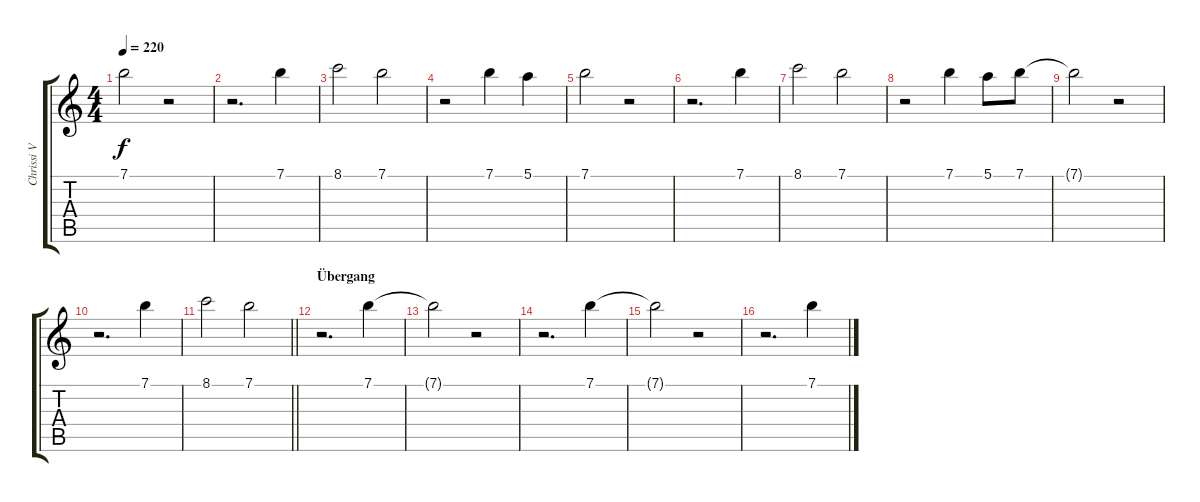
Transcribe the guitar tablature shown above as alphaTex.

\track ("Chrissi V" "Chrissi V") {instrument overdrivenguitar}
\staff {score tabs}
\tuning (E4 B3 G3 D3 A2 E2) {hide}
\ts (4 4)
\tempo 220
\clef g2
\ks c
7.1{t}.2{dy f} r.2 |
r.2{d} 7.1.4 |
8.1.2 7.1.2 |
r.2 7.1.4 5.1.4 |
7.1.2 r.2 |
r.2{d} 7.1.4 |
8.1.2 7.1.2 |
r.2 7.1.4 5.1.8 7.1.8 |
7.1{t}.2 r.2 |
r.2{d} 7.1.4 |
\barLineRight lightlight
8.1.2 7.1.2 |
\section ("" "Übergang")
r.2{d} 7.1.4 |
7.1{t}.2 r.2 |
r.2{d} 7.1.4 |
7.1{t}.2 r.2 |
r.2{d} 7.1.4
